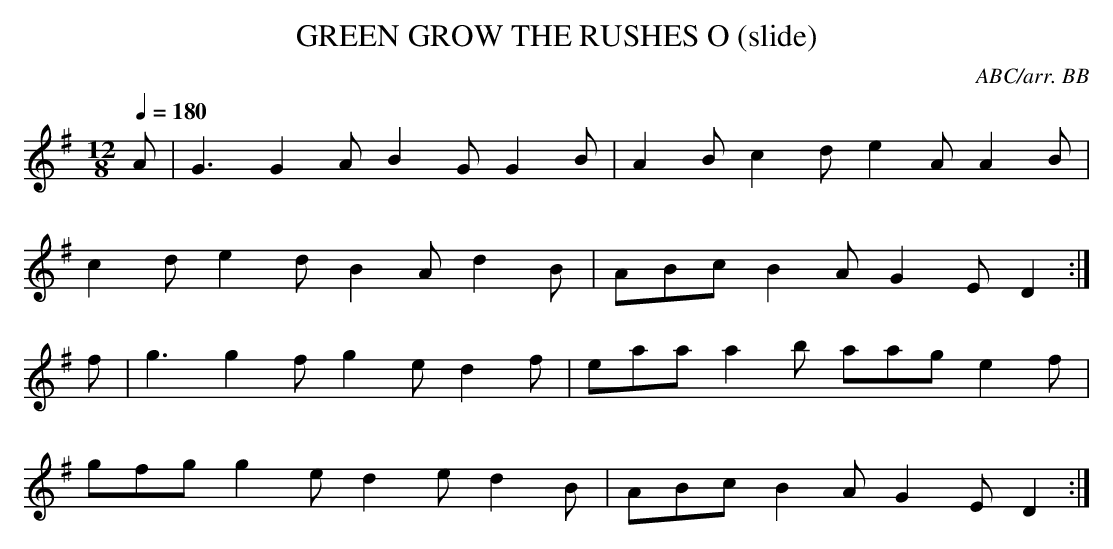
X:1
T:GREEN GROW THE RUSHES O (slide)
C:ABC/arr. BB
Q:1/4=180
L:1/8
M:12/8
K:G
A|G3 G2A B2G G2B|A2B c2d e2A A2B |
c2d e2d B2A d2B|ABc B2A G2E D2:|
f|g3 g2f g2e d2f|eaa a2b aag e2f |
gfg g2e d2e d2B|ABc B2A G2E D2:|
